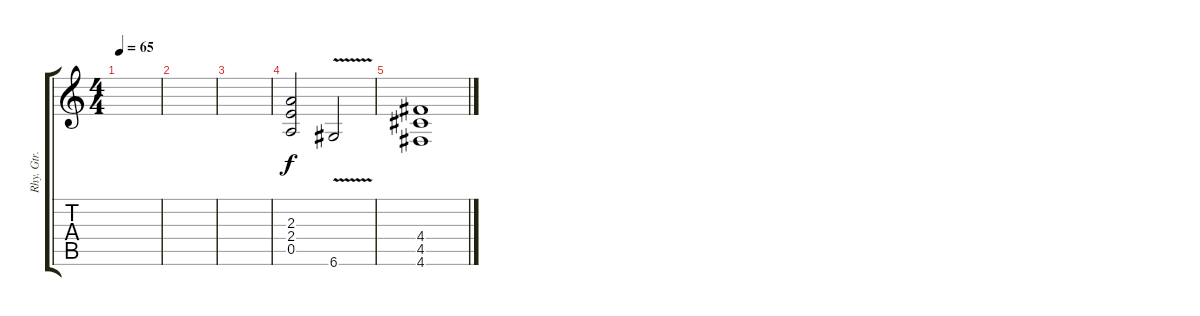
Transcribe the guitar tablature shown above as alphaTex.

\track ("Rhy. Gtr. 1" "Rhy. Gtr. ") {instrument distortionguitar}
\staff {score tabs}
\tuning (E4 B3 G3 D3 A2 D2) {hide}
\ts (4 4)
\tempo 65
\clef g2
\ks c
|
|
|
(2.3 2.4 0.5).2 6.6{v}.2 |
(4.4 4.5 4.6).1
